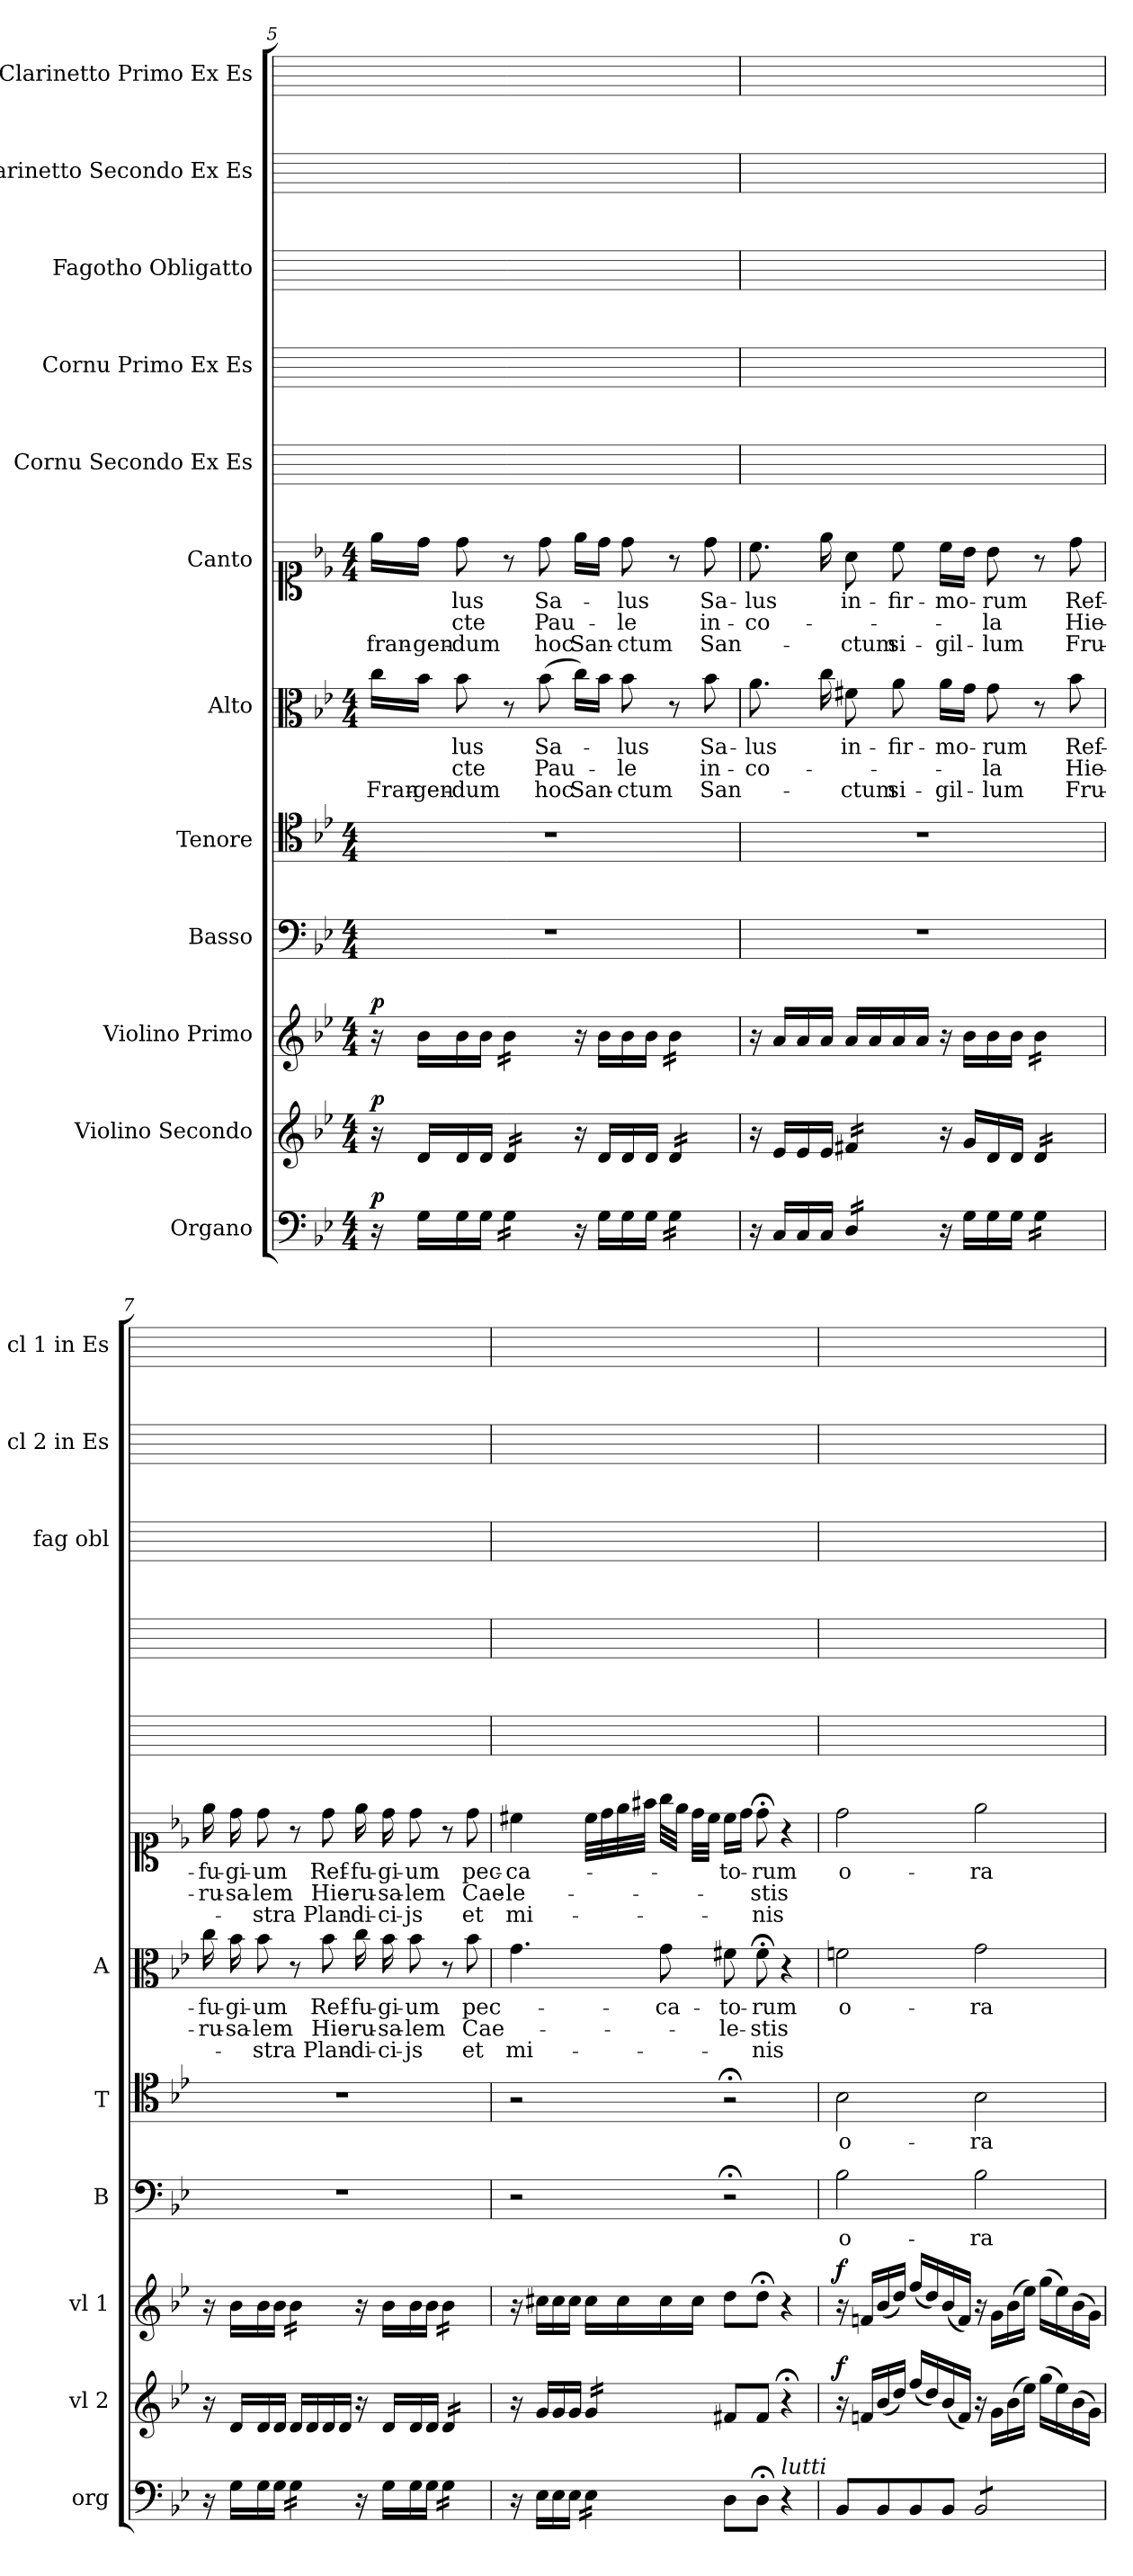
**kern	**dynam	**kern	**dynam	**kern	**dynam	**kern	**text	**kern	**text	**kern	**text	**text	**text	**kern	**text	**text	**text	**kern	**kern	**kern	**kern	**kern
*part12	*part12	*part11	*part11	*part10	*part10	*part9	*part9	*part8	*part8	*part7	*part7	*part7	*part7	*part6	*part6	*part6	*part6	*part5	*part4	*part3	*part2	*part1
*staff12	*staff12	*staff11	*staff11	*staff10	*staff10	*staff9	*staff9	*staff8	*staff8	*staff7	*staff7	*staff7	*staff7	*staff6	*staff6	*staff6	*staff6	*staff5	*staff4	*staff3	*staff2	*staff1
*I"Organo	*	*I"Violino Secondo	*	*I"Violino Primo	*	*I"Basso	*	*I"Tenore	*	*I"Alto	*	*	*	*I"Canto	*	*	*	*I"Cornu Secondo Ex Es	*I"Cornu Primo Ex Es	*I"Fagotho Obligatto	*I"Clarinetto Secondo Ex Es	*I"Clarinetto Primo Ex Es
*I'org	*	*I'vl 2	*	*I'vl 1	*	*I'B	*	*I'T	*	*I'A	*	*	*	*	*	*	*	*	*	*I'fag obl	*I'cl 2 in Es	*I'cl 1 in Es
*clefF4	*	*clefG2	*	*clefG2	*	*clefF4	*	*clefC4	*	*clefC3	*	*	*	*clefC1	*	*	*	*	*	*	*	*
*k[b-e-]	*	*k[b-e-]	*	*k[b-e-]	*	*k[b-e-]	*	*k[b-e-]	*	*k[b-e-]	*	*	*	*k[b-e-]	*	*	*	*	*	*	*	*
*g:	*	*g:	*	*g:	*	*g:	*	*g:	*	*g:	*	*	*	*g:	*	*	*	*	*	*	*	*
*M4/4	*	*M4/4	*	*M4/4	*	*M4/4	*	*M4/4	*	*M4/4	*	*	*	*M4/4	*	*	*	*	*	*	*	*
=5	=5	=5	=5	=5	=5	=5	=5	=5	=5	=5	=5	=5	=5	=5	=5	=5	=5	=5	=5	=5	=5	=5
!	!LO:DY:a	!	!LO:DY:a	!	!LO:DY:a	!	!	!	!	!	!	!	!LO:LY:color=red	!	!	!	!LO:LY:color=red	!	!	!	!	!
16r	p	16r	p	16r	p	1r	.	1r	.	16cc\LL	.	.	-Fran-	16ee-\LL	.	.	-fran-	1ryy	1ryy	1ryy	1ryy	1ryy
!	!	!	!	!	!	!	!	!	!	!	!	!	!LO:LY:color=red	!	!	!	!LO:LY:color=red	!	!	!	!	!
16G\LL	.	16d/LL	.	16b-\LL	.	.	.	.	.	16b-\JJ	.	.	-gen-	16dd\JJ	.	.	-gen-	.	.	.	.	.
!	!	!	!	!	!	!	!	!	!	!	!	!	!LO:LY:color=red	!	!	!	!LO:LY:color=red	!	!	!	!	!
16G\	.	16d/	.	16b-\	.	.	.	.	.	8b-\	-lus	-cte	-dum	8dd\	-lus	-cte	-dum	.	.	.	.	.
16G\JJ	.	16d/JJ	.	16b-\JJ	.	.	.	.	.	.	.	.	.	.	.	.	.	.	.	.	.	.
*tremolo	*	*	*	*	*	*	*	*	*	*	*	*	*	*	*	*	*	*	*	*	*	*
*	*	*tremolo	*	*	*	*	*	*	*	*	*	*	*	*	*	*	*	*	*	*	*	*
*	*	*	*	*tremolo	*	*	*	*	*	*	*	*	*	*	*	*	*	*	*	*	*	*
16G\LL	.	16d/LL	.	16b-\LL	.	.	.	.	.	8r	.	.	.	8r	.	.	.	.	.	.	.	.
16G\	.	16d/	.	16b-\	.	.	.	.	.	.	.	.	.	.	.	.	.	.	.	.	.	.
!	!	!	!	!	!	!	!	!	!	!	!	!	!LO:LY:color=red	!	!	!	!LO:LY:color=red	!	!	!	!	!
16G\	.	16d/	.	16b-\	.	.	.	.	.	(8b-\	Sa-	Pau-	hoc	8dd\	Sa-	Pau-	hoc	.	.	.	.	.
16G\JJ	.	16d/JJ	.	16b-\JJ	.	.	.	.	.	.	.	.	.	.	.	.	.	.	.	.	.	.
*	*	*	*	*Xtremolo	*	*	*	*	*	*	*	*	*	*	*	*	*	*	*	*	*	*
*	*	*Xtremolo	*	*	*	*	*	*	*	*	*	*	*	*	*	*	*	*	*	*	*	*
*Xtremolo	*	*	*	*	*	*	*	*	*	*	*	*	*	*	*	*	*	*	*	*	*	*
!	!	!	!	!	!	!	!	!	!	!	!	!	!LO:LY:color=red	!	!	!	!LO:LY:color=red	!	!	!	!	!
16r	.	16r	.	16r	.	.	.	.	.	16cc\LL)	.	.	San-	16ee-\LL	.	.	San-	.	.	.	.	.
16G\LL	.	16d/LL	.	16b-\LL	.	.	.	.	.	16b-\JJ	.	.	.	16dd\JJ	.	.	.	.	.	.	.	.
!	!	!	!	!	!	!	!	!	!	!	!	!	!LO:LY:color=red	!	!	!	!LO:LY:color=red	!	!	!	!	!
16G\	.	16d/	.	16b-\	.	.	.	.	.	8b-\	-lus	-le	-ctum	8dd\	-lus	-le	-ctum	.	.	.	.	.
16G\JJ	.	16d/JJ	.	16b-\JJ	.	.	.	.	.	.	.	.	.	.	.	.	.	.	.	.	.	.
*tremolo	*	*	*	*	*	*	*	*	*	*	*	*	*	*	*	*	*	*	*	*	*	*
*	*	*tremolo	*	*	*	*	*	*	*	*	*	*	*	*	*	*	*	*	*	*	*	*
*	*	*	*	*tremolo	*	*	*	*	*	*	*	*	*	*	*	*	*	*	*	*	*	*
16G\LL	.	16d/LL	.	16b-\LL	.	.	.	.	.	8r	.	.	.	8r	.	.	.	.	.	.	.	.
16G\	.	16d/	.	16b-\	.	.	.	.	.	.	.	.	.	.	.	.	.	.	.	.	.	.
!	!	!	!	!	!	!	!	!	!	!	!	!	!LO:LY:color=red	!	!	!	!LO:LY:color=red	!	!	!	!	!
16G\	.	16d/	.	16b-\	.	.	.	.	.	8b-\	Sa-	in-	San-	8dd\	Sa-	in-	San-	.	.	.	.	.
16G\JJ	.	16d/JJ	.	16b-\JJ	.	.	.	.	.	.	.	.	.	.	.	.	.	.	.	.	.	.
*	*	*	*	*Xtremolo	*	*	*	*	*	*	*	*	*	*	*	*	*	*	*	*	*	*
*	*	*Xtremolo	*	*	*	*	*	*	*	*	*	*	*	*	*	*	*	*	*	*	*	*
*Xtremolo	*	*	*	*	*	*	*	*	*	*	*	*	*	*	*	*	*	*	*	*	*	*
=6	=6	=6	=6	=6	=6	=6	=6	=6	=6	=6	=6	=6	=6	=6	=6	=6	=6	=6	=6	=6	=6	=6
16r	.	16r	.	16r	.	1r	.	1r	.	8.a\	-lus	-co-	.	8.cc\	-lus	-co-	.	1ryy	1ryy	1ryy	1ryy	1ryy
16C/LL	.	16e-/LL	.	16a/LL	.	.	.	.	.	.	.	.	.	.	.	.	.	.	.	.	.	.
16C/	.	16e-/	.	16a/	.	.	.	.	.	.	.	.	.	.	.	.	.	.	.	.	.	.
16C/JJ	.	16e-/JJ	.	16a/JJ	.	.	.	.	.	16cc\	.	.	.	16ee-\	.	.	.	.	.	.	.	.
!	!	!	!	!	!	!	!	!	!	!	!	!	!LO:LY:color=red	!	!	!	!LO:LY:color=red	!	!	!	!	!
*tremolo	*	*	*	*	*	*	*	*	*	*	*	*	*	*	*	*	*	*	*	*	*	*
*	*	*tremolo	*	*	*	*	*	*	*	*	*	*	*	*	*	*	*	*	*	*	*	*
16D/LL	.	16f#X/LL	.	16a/LL	.	.	.	.	.	8f#X\	in-	.	-ctum	8a\	in-	.	-ctum	.	.	.	.	.
16D/	.	16f#X/	.	16a/	.	.	.	.	.	.	.	.	.	.	.	.	.	.	.	.	.	.
!	!	!	!	!	!	!	!	!	!	!	!	!	!LO:LY:color=red	!	!	!	!LO:LY:color=red	!	!	!	!	!
16D/	.	16f#X/	.	16a/	.	.	.	.	.	8a\	-fir-	.	si-	8cc\	-fir-	.	si-	.	.	.	.	.
16D/JJ	.	16f#X/JJ	.	16a/JJ	.	.	.	.	.	.	.	.	.	.	.	.	.	.	.	.	.	.
*	*	*Xtremolo	*	*	*	*	*	*	*	*	*	*	*	*	*	*	*	*	*	*	*	*
*Xtremolo	*	*	*	*	*	*	*	*	*	*	*	*	*	*	*	*	*	*	*	*	*	*
!	!	!	!	!	!	!	!	!	!	!	!	!	!LO:LY:color=red	!	!	!	!LO:LY:color=red	!	!	!	!	!
16r	.	16r	.	16r	.	.	.	.	.	16a\LL	-mo-	.	-gil-	16cc\LL	-mo-	.	-gil-	.	.	.	.	.
16G\LL	.	16g/LL	.	16b-\LL	.	.	.	.	.	16g\JJ	.	.	.	16b-\JJ	.	.	.	.	.	.	.	.
!	!	!	!	!	!	!	!	!	!	!	!	!	!LO:LY:color=red	!	!	!	!LO:LY:color=red	!	!	!	!	!
16G\	.	16d/	.	16b-\	.	.	.	.	.	8g\	-rum	-la	-lum	8b-\	-rum	-la	-lum	.	.	.	.	.
16G\JJ	.	16d/JJ	.	16b-\JJ	.	.	.	.	.	.	.	.	.	.	.	.	.	.	.	.	.	.
*tremolo	*	*	*	*	*	*	*	*	*	*	*	*	*	*	*	*	*	*	*	*	*	*
*	*	*tremolo	*	*	*	*	*	*	*	*	*	*	*	*	*	*	*	*	*	*	*	*
*	*	*	*	*tremolo	*	*	*	*	*	*	*	*	*	*	*	*	*	*	*	*	*	*
16G\LL	.	16d/LL	.	16b-\LL	.	.	.	.	.	8r	.	.	.	8r	.	.	.	.	.	.	.	.
16G\	.	16d/	.	16b-\	.	.	.	.	.	.	.	.	.	.	.	.	.	.	.	.	.	.
!	!	!	!	!	!	!	!	!	!	!	!	!	!LO:LY:color=red	!	!	!	!LO:LY:color=red	!	!	!	!	!
16G\	.	16d/	.	16b-\	.	.	.	.	.	8b-\	Ref-	Hie-	Fru-	8dd\	Ref-	Hie-	Fru-	.	.	.	.	.
16G\JJ	.	16d/JJ	.	16b-\JJ	.	.	.	.	.	.	.	.	.	.	.	.	.	.	.	.	.	.
*	*	*	*	*Xtremolo	*	*	*	*	*	*	*	*	*	*	*	*	*	*	*	*	*	*
*	*	*Xtremolo	*	*	*	*	*	*	*	*	*	*	*	*	*	*	*	*	*	*	*	*
*Xtremolo	*	*	*	*	*	*	*	*	*	*	*	*	*	*	*	*	*	*	*	*	*	*
=7	=7	=7	=7	=7	=7	=7	=7	=7	=7	=7	=7	=7	=7	=7	=7	=7	=7	=7	=7	=7	=7	=7
16r	.	16r	.	16r	.	1r	.	1r	.	16cc\	-fu-	-ru-	.	16ee-\	-fu-	-ru-	.	1ryy	1ryy	1ryy	1ryy	1ryy
16G\LL	.	16d/LL	.	16b-\LL	.	.	.	.	.	16b-\	-gi-	-sa-	.	16dd\	-gi-	-sa-	.	.	.	.	.	.
!	!	!	!	!	!	!	!	!	!	!	!	!	!LO:LY:color=red	!	!	!	!LO:LY:color=red	!	!	!	!	!
16G\	.	16d/	.	16b-\	.	.	.	.	.	8b-\	-um	-lem	-stra	8dd\	-um	-lem	-stra	.	.	.	.	.
16G\JJ	.	16d/JJ	.	16b-\JJ	.	.	.	.	.	.	.	.	.	.	.	.	.	.	.	.	.	.
*tremolo	*	*	*	*	*	*	*	*	*	*	*	*	*	*	*	*	*	*	*	*	*	*
*	*	*	*	*tremolo	*	*	*	*	*	*	*	*	*	*	*	*	*	*	*	*	*	*
16G\LL	.	16d/LL	.	16b-\LL	.	.	.	.	.	8r	.	.	.	8r	.	.	.	.	.	.	.	.
16G\	.	16d/	.	16b-\	.	.	.	.	.	.	.	.	.	.	.	.	.	.	.	.	.	.
!	!	!	!	!	!	!	!	!	!	!	!LO:LY:i	!	!LO:LY:color=red	!	!LO:LY:i	!	!LO:LY:color=red	!	!	!	!	!
16G\	.	16d/	.	16b-\	.	.	.	.	.	8b-\	Ref-	Hie-	Plan-	8dd\	Ref-	Hie-	Plan-	.	.	.	.	.
16G\JJ	.	16d/JJ	.	16b-\JJ	.	.	.	.	.	.	.	.	.	.	.	.	.	.	.	.	.	.
*	*	*	*	*Xtremolo	*	*	*	*	*	*	*	*	*	*	*	*	*	*	*	*	*	*
*Xtremolo	*	*	*	*	*	*	*	*	*	*	*	*	*	*	*	*	*	*	*	*	*	*
!	!	!	!	!	!	!	!	!	!	!	!LO:LY:i	!	!LO:LY:color=red	!	!LO:LY:i	!	!LO:LY:color=red	!	!	!	!	!
16r	.	16r	.	16r	.	.	.	.	.	16cc\	-fu-	-ru-	-di-	16ee-\	-fu-	-ru-	-di-	.	.	.	.	.
!	!	!	!	!	!	!	!	!	!	!	!LO:LY:i	!	!LO:LY:color=red	!	!LO:LY:i	!	!LO:LY:color=red	!	!	!	!	!
16G\LL	.	16d/LL	.	16b-\LL	.	.	.	.	.	16b-\	-gi-	-sa-	-ci-	16dd\	-gi-	-sa-	-ci-	.	.	.	.	.
!	!	!	!	!	!	!	!	!	!	!	!LO:LY:i	!	!LO:LY:color=red	!	!LO:LY:i	!	!LO:LY:color=red	!	!	!	!	!
16G\	.	16d/	.	16b-\	.	.	.	.	.	8b-\	-um	-lem	-js	8dd\	-um	-lem	-js	.	.	.	.	.
16G\JJ	.	16d/JJ	.	16b-\JJ	.	.	.	.	.	.	.	.	.	.	.	.	.	.	.	.	.	.
*tremolo	*	*	*	*	*	*	*	*	*	*	*	*	*	*	*	*	*	*	*	*	*	*
*	*	*tremolo	*	*	*	*	*	*	*	*	*	*	*	*	*	*	*	*	*	*	*	*
*	*	*	*	*tremolo	*	*	*	*	*	*	*	*	*	*	*	*	*	*	*	*	*	*
16G\LL	.	16d/LL	.	16b-\LL	.	.	.	.	.	8r	.	.	.	8r	.	.	.	.	.	.	.	.
16G\	.	16d/	.	16b-\	.	.	.	.	.	.	.	.	.	.	.	.	.	.	.	.	.	.
!	!	!	!	!	!	!	!	!	!	!	!	!	!LO:LY:color=red	!	!	!	!LO:LY:color=red	!	!	!	!	!
16G\	.	16d/	.	16b-\	.	.	.	.	.	8b-\	pec-	Cae-	et	8dd\	pec-	Cae-	et	.	.	.	.	.
16G\JJ	.	16d/JJ	.	16b-\JJ	.	.	.	.	.	.	.	.	.	.	.	.	.	.	.	.	.	.
*	*	*	*	*Xtremolo	*	*	*	*	*	*	*	*	*	*	*	*	*	*	*	*	*	*
*	*	*Xtremolo	*	*	*	*	*	*	*	*	*	*	*	*	*	*	*	*	*	*	*	*
*Xtremolo	*	*	*	*	*	*	*	*	*	*	*	*	*	*	*	*	*	*	*	*	*	*
=8	=8	=8	=8	=8	=8	=8	=8	=8	=8	=8	=8	=8	=8	=8	=8	=8	=8	=8	=8	=8	=8	=8
!	!	!	!	!	!	!	!	!	!	!	!	!	!LO:LY:color=red	!	!	!	!LO:LY:color=red	!	!	!	!	!
16r	.	16r	.	16r	.	2r	.	2r	.	4.g\	.	.	mi-	4cc#X\	-ca-	-le-	mi-	1ryy	1ryy	1ryy	1ryy	1ryy
16E-\LL	.	16g/LL	.	16cc#X\LL	.	.	.	.	.	.	.	.	.	.	.	.	.	.	.	.	.	.
16E-\	.	16g/	.	16cc#\	.	.	.	.	.	.	.	.	.	.	.	.	.	.	.	.	.	.
16E-\JJ	.	16g/JJ	.	16cc#\JJ	.	.	.	.	.	.	.	.	.	.	.	.	.	.	.	.	.	.
*tremolo	*	*	*	*	*	*	*	*	*	*	*	*	*	*	*	*	*	*	*	*	*	*
*	*	*tremolo	*	*	*	*	*	*	*	*	*	*	*	*	*	*	*	*	*	*	*	*
16E-\LL	.	16g/LL	.	16cc#\LL	.	.	.	.	.	.	.	.	.	32cc#\LLL	.	.	.	.	.	.	.	.
.	.	.	.	.	.	.	.	.	.	.	.	.	.	32dd\	.	.	.	.	.	.	.	.
16E-\	.	16g/	.	16cc#\	.	.	.	.	.	.	.	.	.	32ee-\	.	.	.	.	.	.	.	.
.	.	.	.	.	.	.	.	.	.	.	.	.	.	32ff#X\JJJ	.	.	.	.	.	.	.	.
16E-\	.	16g/	.	16cc#\	.	.	.	.	.	8g\	-ca-	.	.	32gg\LLL	.	.	.	.	.	.	.	.
.	.	.	.	.	.	.	.	.	.	.	.	.	.	32ee-\JJJ	.	.	.	.	.	.	.	.
16E-\JJ	.	16g/JJ	.	16cc#\JJ	.	.	.	.	.	.	.	.	.	32dd\LLL	.	.	.	.	.	.	.	.
*	*	*Xtremolo	*	*	*	*	*	*	*	*	*	*	*	*	*	*	*	*	*	*	*	*
*Xtremolo	*	*	*	*	*	*	*	*	*	*	*	*	*	*	*	*	*	*	*	*	*	*
.	.	.	.	.	.	.	.	.	.	.	.	.	.	32cc#\JJJ	.	.	.	.	.	.	.	.
8D\L	.	8f#X/L	.	8dd\L	.	2r;<	.	2r;<	.	8f#X\	-to-	-le-	.	16cc#\LL	-to-	.	.	.	.	.	.	.
.	.	.	.	.	.	.	.	.	.	.	.	.	.	16dd\JJ	.	.	.	.	.	.	.	.
!	!	!	!	!	!	!	!	!	!	!	!	!	!LO:LY:color=red	!	!	!	!LO:LY:color=red	!	!	!	!	!
8D;<\J	.	8f#/J	.	8dd;<\J	.	.	.	.	.	8f#;<\	-rum	-stis	-nis	8dd;<\	-rum	-stis	-nis	.	.	.	.	.
!LO:TX:a:i:t=lutti	!	!	!	!	!	!	!	!	!	!	!	!	!	!	!	!	!	!	!	!	!	!
4r	.	4r;<	.	4r	.	.	.	.	.	4r	.	.	.	4r	.	.	.	.	.	.	.	.
=9	=9	=9	=9	=9	=9	=9	=9	=9	=9	=9	=9	=9	=9	=9	=9	=9	=9	=9	=9	=9	=9	=9
!	!	!	!LO:DY:a	!	!LO:DY:a	!	!	!	!	!	!	!	!	!	!	!	!	!	!	!	!	!
8BB-/L	.	16r	f	16r	f	2B-\	o-	2B-\	o-	2fn\	o-	.	.	2dd\	o-	.	.	1ryy	1ryy	1ryy	1ryy	1ryy
.	.	16fn/LL	.	16fn/LL	.	.	.	.	.	.	.	.	.	.	.	.	.	.	.	.	.	.
8BB-/	.	(16b-/	.	(16b-/	.	.	.	.	.	.	.	.	.	.	.	.	.	.	.	.	.	.
.	.	16dd/JJ)	.	16dd/JJ)	.	.	.	.	.	.	.	.	.	.	.	.	.	.	.	.	.	.
8BB-/	.	(16ff/LL	.	(16ff/LL	.	.	.	.	.	.	.	.	.	.	.	.	.	.	.	.	.	.
.	.	16dd/)	.	16dd/)	.	.	.	.	.	.	.	.	.	.	.	.	.	.	.	.	.	.
8BB-/J	.	(16b-/	.	(16b-/	.	.	.	.	.	.	.	.	.	.	.	.	.	.	.	.	.	.
.	.	16f/JJ)	.	16f/JJ)	.	.	.	.	.	.	.	.	.	.	.	.	.	.	.	.	.	.
*tremolo	*	*	*	*	*	*	*	*	*	*	*	*	*	*	*	*	*	*	*	*	*	*
8BB-/L	.	16r	.	16r	.	2B-\	-ra	2B-\	-ra	2g\	-ra	.	.	2ee-\	-ra	.	.	.	.	.	.	.
.	.	16g\LL	.	16g\LL	.	.	.	.	.	.	.	.	.	.	.	.	.	.	.	.	.	.
8BB-/	.	(16b-\	.	(16b-\	.	.	.	.	.	.	.	.	.	.	.	.	.	.	.	.	.	.
.	.	16ee-\JJ)	.	16ee-\JJ)	.	.	.	.	.	.	.	.	.	.	.	.	.	.	.	.	.	.
8BB-/	.	(16gg\LL	.	(16gg\LL	.	.	.	.	.	.	.	.	.	.	.	.	.	.	.	.	.	.
.	.	16ee-\)	.	16ee-\)	.	.	.	.	.	.	.	.	.	.	.	.	.	.	.	.	.	.
8BB-/J	.	(16b-\	.	(16b-\	.	.	.	.	.	.	.	.	.	.	.	.	.	.	.	.	.	.
*Xtremolo	*	*	*	*	*	*	*	*	*	*	*	*	*	*	*	*	*	*	*	*	*	*
.	.	16g\JJ)	.	16g\JJ)	.	.	.	.	.	.	.	.	.	.	.	.	.	.	.	.	.	.
=	=	=	=	=	=	=	=	=	=	=	=	=	=	=	=	=	=	=	=	=	=	=
*-	*-	*-	*-	*-	*-	*-	*-	*-	*-	*-	*-	*-	*-	*-	*-	*-	*-	*-	*-	*-	*-	*-
